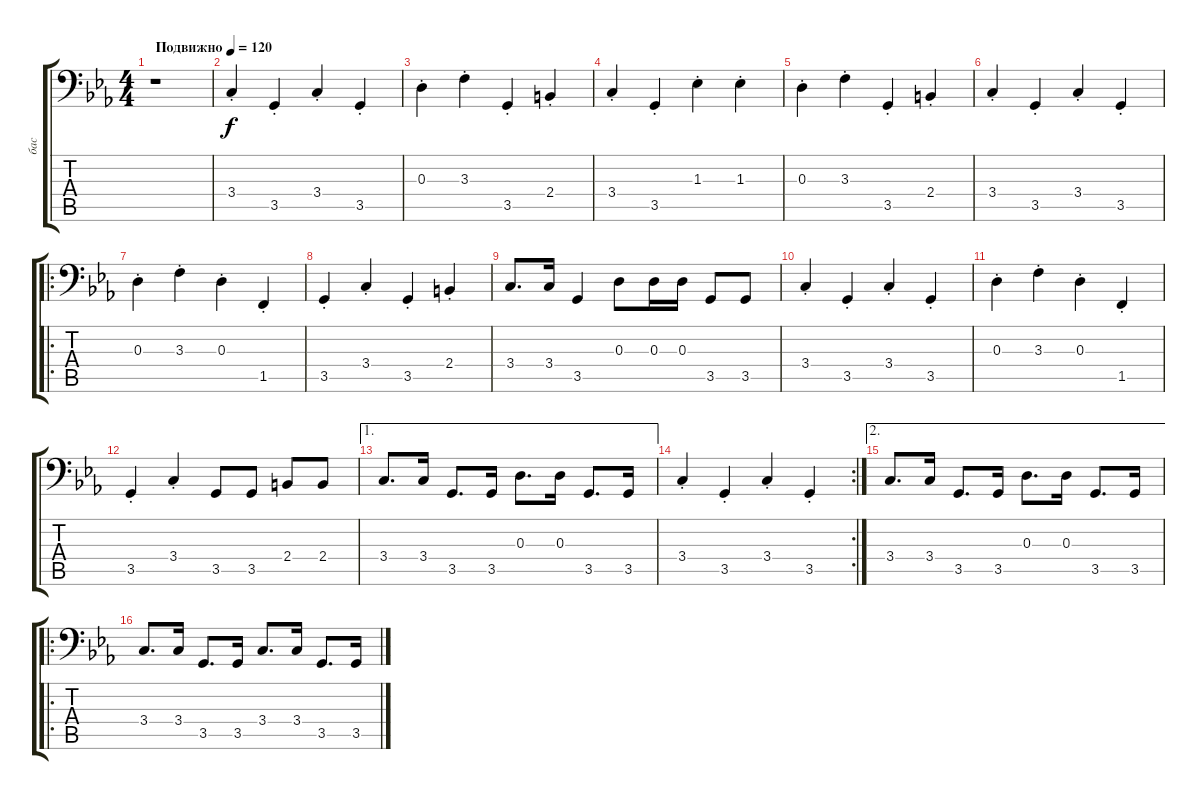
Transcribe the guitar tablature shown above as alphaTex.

\track ("бас" "бас") {instrument electricbassfinger}
\staff {score tabs}
\tuning (C3 G2 D2 A1 E1 B0) {hide}
\ts (4 4)
\tempo (120 "Подвижно")
\clef f4
\ks cminor
r.1{dy f instrument electricbassfinger} |
3.4{st}.4 3.5{st}.4 3.4{st}.4 3.5{st}.4 |
0.3{st}.4 3.3{st}.4 3.5{st}.4 2.4{st}.4 |
3.4{st}.4 3.5{st}.4 1.3{st}.4 1.3{st}.4 |
0.3{st}.4 3.3{st}.4 3.5{st}.4 2.4{st}.4 |
3.4{st}.4 3.5{st}.4 3.4{st}.4 3.5{st}.4 |
\ro
0.3{st}.4 3.3{st}.4 0.3{st}.4 1.5{st}.4 |
3.5{st}.4 3.4{st}.4 3.5{st}.4 2.4{st}.4 |
3.4.8{d} 3.4.16 3.5.4 0.3.8 0.3.16 0.3.16 3.5.8 3.5.8 |
3.4{st}.4 3.5{st}.4 3.4{st}.4 3.5{st}.4 |
0.3{st}.4 3.3{st}.4 0.3{st}.4 1.5{st}.4 |
3.5{st}.4 3.4{st}.4 3.5.8 3.5.8 2.4.8 2.4.8 |
\ae 1
3.4.8{d} 3.4.16 3.5.8{d} 3.5.16 0.3.8{d} 0.3.16 3.5.8{d} 3.5.16 |
\rc 2
3.4{st}.4 3.5{st}.4 3.4{st}.4 3.5{st}.4 |
\ae 2
3.4.8{d} 3.4.16 3.5.8{d} 3.5.16 0.3.8{d} 0.3.16 3.5.8{d} 3.5.16 |
\ro
3.4.8{d} 3.4.16 3.5.8{d} 3.5.16 3.4.8{d} 3.4.16 3.5.8{d} 3.5.16
